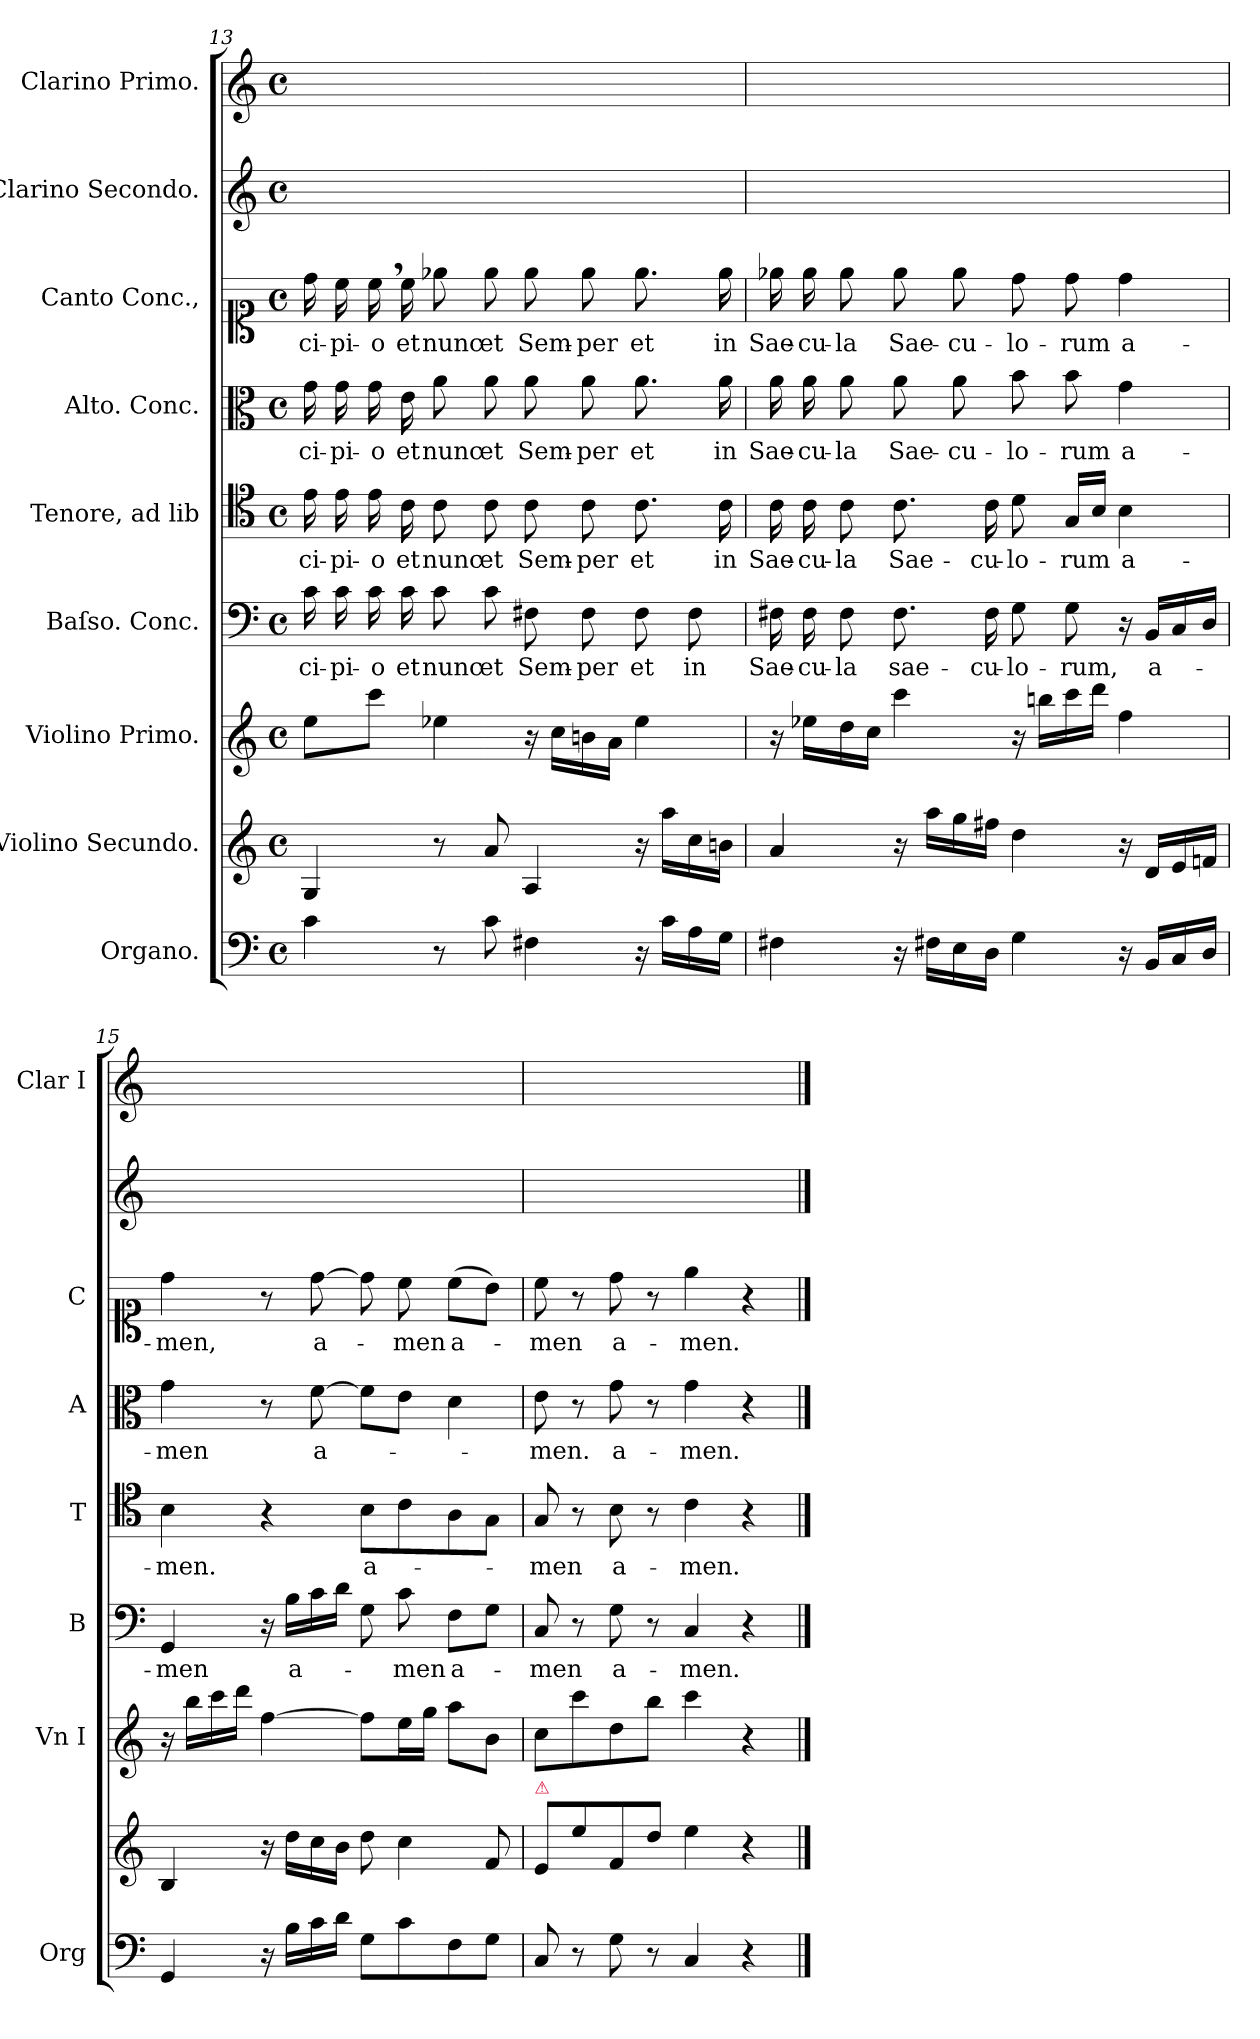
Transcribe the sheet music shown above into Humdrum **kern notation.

**kern	**kern	**kern	**kern	**text	**kern	**text	**kern	**text	**kern	**text	**kern	**kern
*part9	*part8	*part7	*part6	*part6	*part5	*part5	*part4	*part4	*part3	*part3	*part2	*part1
*staff9	*staff8	*staff7	*staff6	*staff6	*staff5	*staff5	*staff4	*staff4	*staff3	*staff3	*staff2	*staff1
*I"Organo.	*I"Violino Secundo.	*I"Violino Primo.	*I"Baſso. Conc.	*	*I"Tenore, ad lib	*	*I"Alto. Conc.	*	*I"Canto Conc.,	*	*I"Clarino Secondo.	*I"Clarino Primo.
*I'Org	*	*I'Vn I	*I'B	*	*I'T	*	*I'A	*	*I'C	*	*	*I'Clar I
*clefF4	*clefG2	*clefG2	*clefF4	*	*clefC4	*	*clefC3	*	*clefC1	*	*clefG2	*clefG2
*k[]	*k[]	*k[]	*k[]	*	*k[]	*	*k[]	*	*k[]	*	*k[]	*k[]
*C:	*C:	*C:	*C:	*	*C:	*	*C:	*	*C:	*	*C:	*C:
*M4/4	*M4/4	*M4/4	*M4/4	*	*M4/4	*	*M4/4	*	*M4/4	*	*M4/4	*M4/4
*met(c)	*met(c)	*met(c)	*met(c)	*	*met(c)	*	*met(c)	*	*met(c)	*	*met(c)	*met(c)
=13	=13	=13	=13	=13	=13	=13	=13	=13	=13	=13	=13	=13
4c\	4G/	8ee\L	16c\	-ci-	16e\	-ci-	16g\	-ci-	16dd\	-ci-	1ryy	1ryy
.	.	.	16c\	-pi-	16e\	-pi-	16g\	-pi-	16cc\	-pi-	.	.
.	.	8ccc\J	16c\	-o	16e\	-o	16g\	-o	16cc,\	-o	.	.
.	.	.	16c\	et	16c\	et	16e\	et	16cc\	et	.	.
8r	8r	4ee-X\	8c\	nunc	8c\	nunc	8a\	nunc	8ee-X\	nunc	.	.
8c\	8a/	.	8c\	et	8c\	et	8a\	et	8ee-\	et	.	.
4F#X\	4A/	16r	8F#X\	Sem-	8c\	Sem-	8a\	Sem-	8ee-\	Sem-	.	.
.	.	16cc\LL	.	.	.	.	.	.	.	.	.	.
.	.	16bn\	8F#\	-per	8c\	-per	8a\	-per	8ee-\	-per	.	.
.	.	16a\JJ	.	.	.	.	.	.	.	.	.	.
16r	16r	4ee-\	8F#\	et	8.c\	et	8.a\	et	8.ee-\	et	.	.
16c\LL	16aa\LL	.	.	.	.	.	.	.	.	.	.	.
16A\	16cc\	.	8F#\	in	.	.	.	.	.	.	.	.
16G\JJ	16bn\JJ	.	.	.	16c\	in	16a\	in	16ee-\	in	.	.
=14	=14	=14	=14	=14	=14	=14	=14	=14	=14	=14	=14	=14
4F#X\	4a/	16r	16F#X\	Sae-	16c\	Sae-	16a\	Sae-	16ee-X\	Sae-	1ryy	1ryy
.	.	16ee-X\LL	16F#\	-cu-	16c\	-cu-	16a\	-cu-	16ee-\	-cu-	.	.
.	.	16dd\	8F#\	-la	8c\	-la	8a\	-la	8ee-\	-la	.	.
.	.	16cc\JJ	.	.	.	.	.	.	.	.	.	.
16r	16r	4ccc\	8.F#\	sae-	8.c\	Sae-	8a\	Sae-	8ee-\	Sae-	.	.
16F#X\LL	16aa\LL	.	.	.	.	.	.	.	.	.	.	.
16E\	16gg\	.	.	.	.	.	8a\	-cu-	8ee-\	-cu-	.	.
16D\JJ	16ff#X\JJ	.	16F#\	-cu-	16c\	-cu-	.	.	.	.	.	.
4G\	4dd\	16r	8G\	-lo-	8d\	-lo-	8b\	-lo-	8dd\	-lo-	.	.
.	.	16bbn\LL	.	.	.	.	.	.	.	.	.	.
.	.	16ccc\	8G\	-rum,	16G/LL	-rum	8b\	-rum	8dd\	-rum	.	.
.	.	16ddd\JJ	.	.	16B\JJ	.	.	.	.	.	.	.
16r	16r	4ff\	16r	.	4B\	a-	4g\	a-	4dd\	a-	.	.
16BB/LL	16d/LL	.	16BB/LL	a-	.	.	.	.	.	.	.	.
16C/	16e/	.	16C/	.	.	.	.	.	.	.	.	.
16D\JJ	16fn/JJ	.	16D\JJ	.	.	.	.	.	.	.	.	.
=15	=15	=15	=15	=15	=15	=15	=15	=15	=15	=15	=15	=15
4GG/	4B/	16r	4GG/	-men	4B\	-men.	4g\	-men	4dd\	-men,	1ryy	1ryy
.	.	16bb\LL	.	.	.	.	.	.	.	.	.	.
.	.	16ccc\	.	.	.	.	.	.	.	.	.	.
.	.	16ddd\JJ	.	.	.	.	.	.	.	.	.	.
16r	16r	[4ff\	16r	.	4r	.	8r	.	8r	.	.	.
16B\LL	16dd\LL	.	16B\LL	a-	.	.	.	.	.	.	.	.
16c\	16cc\	.	16c\	.	.	.	[8f\	a-	[8dd\	a-	.	.
16d\JJ	16b\JJ	.	16d\JJ	.	.	.	.	.	.	.	.	.
!	!	!	!	!	!	!LO:LY:i	!	!	!	!	!	!
8G\L	8dd\	8ff\L]	8G\	.	8B\L	a-	8f\L]	.	8dd\]	.	.	.
8c\	4cc\	16ee\L	8c\	-men	8c\	.	8e\J	.	8cc\	-men	.	.
.	.	16gg\JJ	.	.	.	.	.	.	.	.	.	.
!	!	!	!	!LO:LY:i	!	!	!	!	!	!LO:LY:i	!	!
8F\	.	8aa\L	8F\L	a-	8A\	.	4d\	.	(8cc\L	a-	.	.
8G\J	8f/	8b\J	8G\J	.	8G\J	.	.	.	8b\J)	.	.	.
=16	=16	=16	=16	=16	=16	=16	=16	=16	=16	=16	=16	=16
!	!LO:TX:a:color=crimson:t=⚠	!	!	!	!	!	!	!	!	!	!	!
!	!	!	!	!LO:LY:i	!	!LO:LY:i	!	!	!	!LO:LY:i	!	!
8C/	8e/L	8cc\L	8C/	-men	8G/	-men	8e\	-men.	8cc\	-men	1ryy	1ryy
8r	8ee\	8ccc\	8r	.	8r	.	8r	.	8r	.	.	.
8G\	8f/	8dd\	8G\	a-	8B\	a-	8g\	a-	8dd\	a-	.	.
8r	8dd\J	8bb\J	8r	.	8r	.	8r	.	8r	.	.	.
4C/	4ee\	4ccc\	4C/	-men.	4c\	-men.	4g\	-men.	4ee\	-men.	.	.
4r	4r	4r	4r	.	4r	.	4r	.	4r	.	.	.
==	==	==	==	==	==	==	==	==	==	==	==	==
*-	*-	*-	*-	*-	*-	*-	*-	*-	*-	*-	*-	*-
